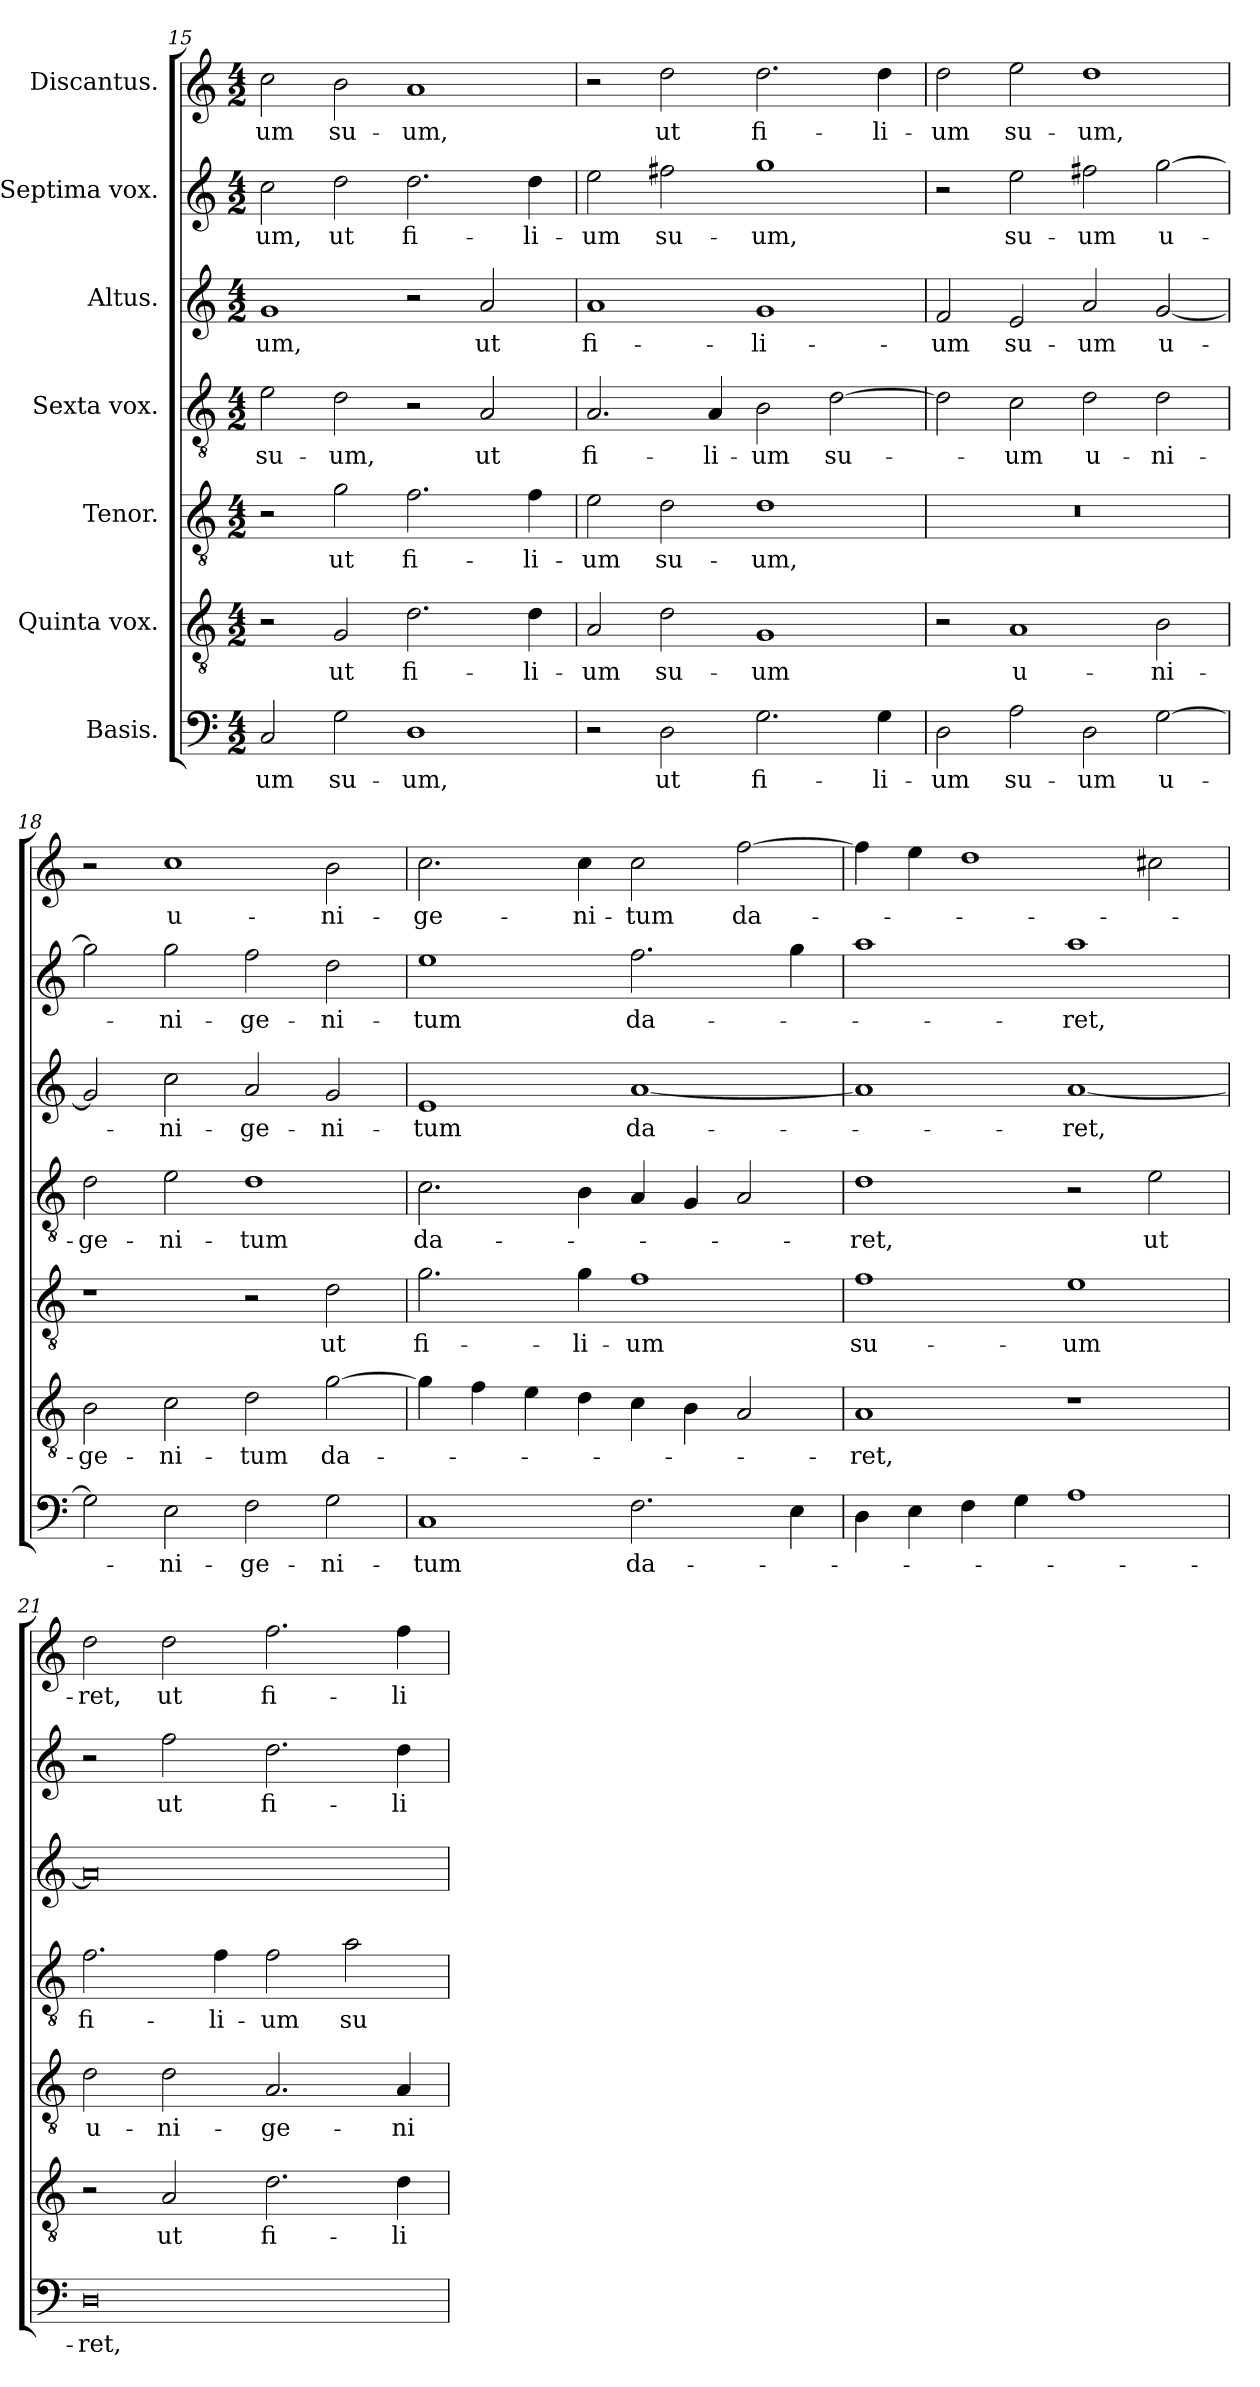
**kern	**text	**kern	**text	**kern	**text	**kern	**text	**kern	**text	**kern	**text	**kern	**text
*part7	*part7	*part6	*part6	*part5	*part5	*part4	*part4	*part3	*part3	*part2	*part2	*part1	*part1
*staff7	*staff7	*staff6	*staff6	*staff5	*staff5	*staff4	*staff4	*staff3	*staff3	*staff2	*staff2	*staff1	*staff1
*I"Basis.	*	*I"Quinta vox.	*	*I"Tenor.	*	*I"Sexta vox.	*	*I"Altus.	*	*I"Septima vox.	*	*I"Discantus.	*
*clefF4	*	*clefGv2	*	*clefGv2	*	*clefGv2	*	*clefG2	*	*clefG2	*	*clefG2	*
*k[]	*	*k[]	*	*k[]	*	*k[]	*	*k[]	*	*k[]	*	*k[]	*
*M4/2	*	*M4/2	*	*M4/2	*	*M4/2	*	*M4/2	*	*M4/2	*	*M4/2	*
=15	=15	=15	=15	=15	=15	=15	=15	=15	=15	=15	=15	=15	=15
!	!LO:LY:b	!	!	!	!	!	!LO:LY:b	!	!LO:LY:b	!	!LO:LY:b	!	!LO:LY:b
2C/	-um	2r	.	2r	.	2e\	su-	1g	-um,	2cc\	-um,	2cc\	-um
!	!LO:LY:b	!	!LO:LY:b	!	!LO:LY:b	!	!LO:LY:b	!	!	!	!LO:LY:b	!	!LO:LY:b
2G\	su-	2G/	ut	2g\	ut	2d\	-um,	.	.	2dd\	ut	2b\	su-
!	!LO:LY:b	!	!LO:LY:b	!	!LO:LY:b	!	!	!	!	!	!LO:LY:b	!	!LO:LY:b
1D	-um,	2.d\	fi-	2.f\	fi-	2r	.	2r	.	2.dd\	fi-	1a	-um,
!	!	!	!	!	!	!	!LO:LY:b	!	!LO:LY:b	!	!	!	!
.	.	.	.	.	.	2A/	ut	2a/	ut	.	.	.	.
!	!	!	!LO:LY:b	!	!LO:LY:b	!	!	!	!	!	!LO:LY:b	!	!
.	.	4d\	-li-	4f\	-li-	.	.	.	.	4dd\	-li-	.	.
=16	=16	=16	=16	=16	=16	=16	=16	=16	=16	=16	=16	=16	=16
!	!	!	!LO:LY:b	!	!LO:LY:b	!	!LO:LY:b	!	!LO:LY:b	!	!LO:LY:b	!	!
2r	.	2A/	-um	2e\	-um	2.A/	fi-	1a	fi-	2ee\	-um	2r	.
!	!LO:LY:b	!	!LO:LY:b	!	!LO:LY:b	!	!	!	!	!	!LO:LY:b	!	!LO:LY:b
2D\	ut	2d\	su-	2d\	su-	.	.	.	.	2ff#X\	su-	2dd\	ut
!	!	!	!	!	!	!	!LO:LY:b	!	!	!	!	!	!
.	.	.	.	.	.	4A/	-li-	.	.	.	.	.	.
!	!LO:LY:b	!	!LO:LY:b	!	!LO:LY:b	!	!LO:LY:b	!	!LO:LY:b	!	!LO:LY:b	!	!LO:LY:b
2.G\	fi-	1G	-um	1d	-um,	2B\	-um	1g	-li-	1gg	-um,	2.dd\	fi-
!	!	!	!	!	!	!	!LO:LY:b	!	!	!	!	!	!
.	.	.	.	.	.	[2d\	su-	.	.	.	.	.	.
!	!LO:LY:b	!	!	!	!	!	!	!	!	!	!	!	!LO:LY:b
4G\	-li-	.	.	.	.	.	.	.	.	.	.	4dd\	-li-
=17	=17	=17	=17	=17	=17	=17	=17	=17	=17	=17	=17	=17	=17
!	!LO:LY:b	!	!	!	!	!	!	!	!LO:LY:b	!	!	!	!LO:LY:b
2D\	-um	2r	.	0r	.	2d\]	.	2f/	-um	2r	.	2dd\	-um
!	!LO:LY:b	!	!LO:LY:b	!	!	!	!LO:LY:b	!	!LO:LY:b	!	!LO:LY:b	!	!LO:LY:b
2A\	su-	1A	u-	.	.	2c\	-um	2e/	su-	2ee\	su-	2ee\	su-
!	!LO:LY:b	!	!	!	!	!	!LO:LY:b	!	!LO:LY:b	!	!LO:LY:b	!	!LO:LY:b
2D\	-um	.	.	.	.	2d\	u-	2a/	-um	2ff#X\	-um	1dd	-um,
!	!LO:LY:b	!	!LO:LY:b	!	!	!	!LO:LY:b	!	!LO:LY:b	!	!LO:LY:b	!	!
[2G\	u-	2B\	-ni-	.	.	2d\	-ni-	[2g/	u-	[2gg\	u-	.	.
!!LO:LB:g=z
=18	=18	=18	=18	=18	=18	=18	=18	=18	=18	=18	=18	=18	=18
!	!	!	!LO:LY:b	!	!	!	!LO:LY:b	!	!	!	!	!	!
2G\]	.	2B\	-ge-	1r	.	2d\	-ge-	2g/]	.	2gg\]	.	2r	.
!	!LO:LY:b	!	!LO:LY:b	!	!	!	!LO:LY:b	!	!LO:LY:b	!	!LO:LY:b	!	!LO:LY:b
2E\	-ni-	2c\	-ni-	.	.	2e\	-ni-	2cc\	-ni-	2gg\	-ni-	1cc	u-
!	!LO:LY:b	!	!LO:LY:b	!	!	!	!LO:LY:b	!	!LO:LY:b	!	!LO:LY:b	!	!
2F\	-ge-	2d\	-tum	2r	.	1d	-tum	2a/	-ge-	2ff\	-ge-	.	.
!	!LO:LY:b	!	!LO:LY:b	!	!LO:LY:b	!	!	!	!LO:LY:b	!	!LO:LY:b	!	!LO:LY:b
2G\	-ni-	[2g\	da-	2d\	ut	.	.	2g/	-ni-	2dd\	-ni-	2b\	-ni-
=19	=19	=19	=19	=19	=19	=19	=19	=19	=19	=19	=19	=19	=19
!	!LO:LY:b	!	!	!	!LO:LY:b	!	!LO:LY:b	!	!LO:LY:b	!	!LO:LY:b	!	!LO:LY:b
1C	-tum	4g\]	.	2.g\	fi-	2.c\	da-	1e	-tum	1ee	-tum	2.cc\	-ge-
.	.	4f\	.	.	.	.	.	.	.	.	.	.	.
.	.	4e\	.	.	.	.	.	.	.	.	.	.	.
!	!	!	!	!	!LO:LY:b	!	!	!	!	!	!	!	!LO:LY:b
.	.	4d\	.	4g\	-li-	4B\	.	.	.	.	.	4cc\	-ni-
!	!LO:LY:b	!	!	!	!LO:LY:b	!	!	!	!LO:LY:b	!	!LO:LY:b	!	!LO:LY:b
2.F\	da-	4c\	.	1f	-um	4A/	.	[1a	da-	2.ff\	da-	2cc\	-tum
.	.	4B\	.	.	.	4G/	.	.	.	.	.	.	.
!	!	!	!	!	!	!	!	!	!	!	!	!	!LO:LY:b
.	.	2A/	.	.	.	2A/	.	.	.	.	.	[2ff\	da-
4E\	.	.	.	.	.	.	.	.	.	4gg\	.	.	.
=20	=20	=20	=20	=20	=20	=20	=20	=20	=20	=20	=20	=20	=20
!	!	!	!LO:LY:b	!	!LO:LY:b	!	!LO:LY:b	!	!	!	!	!	!
4D\	.	1A	-ret,	1f	su-	1d	-ret,	1a]	.	1aa	.	4ff\]	.
4E\	.	.	.	.	.	.	.	.	.	.	.	4ee\	.
4F\	.	.	.	.	.	.	.	.	.	.	.	1dd	.
4G\	.	.	.	.	.	.	.	.	.	.	.	.	.
!	!	!	!	!	!LO:LY:b	!	!	!	!LO:LY:b	!	!LO:LY:b	!	!
1A	.	1r	.	1e	-um	2r	.	[1a	-ret,	1aa	-ret,	.	.
!	!	!	!	!	!	!	!LO:LY:b	!	!	!	!	!	!
.	.	.	.	.	.	2e\	ut	.	.	.	.	2cc#X\	.
=21	=21	=21	=21	=21	=21	=21	=21	=21	=21	=21	=21	=21	=21
!	!LO:LY:b	!	!	!	!LO:LY:b	!	!LO:LY:b	!	!	!	!	!	!LO:LY:b
0D	-ret,	2r	.	2d\	u-	2.f\	fi-	0a]	.	2r	.	2dd\	-ret,
!	!	!	!LO:LY:b	!	!LO:LY:b	!	!	!	!	!	!LO:LY:b	!	!LO:LY:b
.	.	2A/	ut	2d\	-ni-	.	.	.	.	2ff\	ut	2dd\	ut
!	!	!	!	!	!	!	!LO:LY:b	!	!	!	!	!	!
.	.	.	.	.	.	4f\	-li-	.	.	.	.	.	.
!	!	!	!LO:LY:b	!	!LO:LY:b	!	!LO:LY:b	!	!	!	!LO:LY:b	!	!LO:LY:b
.	.	2.d\	fi-	2.A/	-ge-	2f\	-um	.	.	2.dd\	fi-	2.ff\	fi-
!	!	!	!	!	!	!	!LO:LY:b	!	!	!	!	!	!
.	.	.	.	.	.	2a\	su-	.	.	.	.	.	.
!	!	!	!LO:LY:b	!	!LO:LY:b	!	!	!	!	!	!LO:LY:b	!	!LO:LY:b
.	.	4d\	-li-	4A/	-ni-	.	.	.	.	4dd\	-li-	4ff\	-li-
=	=	=	=	=	=	=	=	=	=	=	=	=	=
*-	*-	*-	*-	*-	*-	*-	*-	*-	*-	*-	*-	*-	*-
